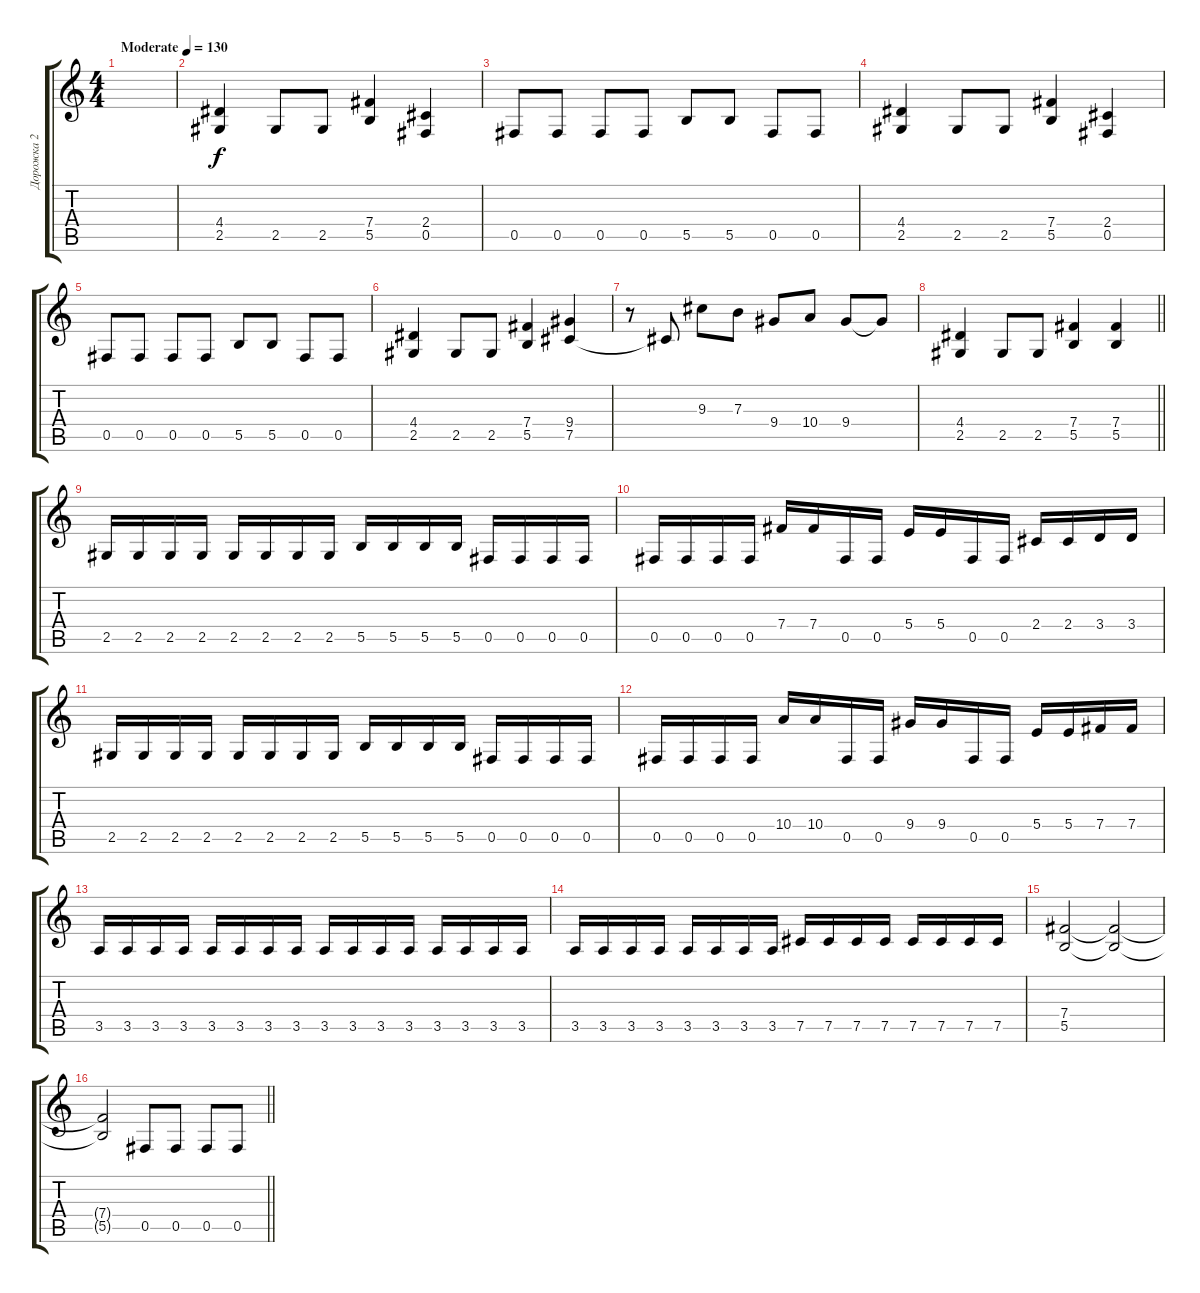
\track ("Дорожка 2" "Дорожка 2") {instrument distortionguitar}
\staff {score tabs}
\tuning (Db4 Ab3 E3 B2 Gb2 B1) {hide}
\ts (4 4)
\tempo (130 "Moderate")
\clef g2
\ks c
|
(4.4 2.5).4 2.5.8 2.5.8 (7.4 5.5).4 (2.4 0.5).4 |
0.5.8 0.5.8 0.5.8 0.5.8 5.5.8 5.5.8 0.5.8 0.5.8 |
(4.4 2.5).4 2.5.8 2.5.8 (7.4 5.5).4 (2.4 0.5).4 |
0.5.8 0.5.8 0.5.8 0.5.8 5.5.8 5.5.8 0.5.8 0.5.8 |
(4.4 2.5).4 2.5.8 2.5.8 (7.4 5.5).4 (9.4 7.5).4 |
r.8 7.5{t}.8 9.3.8 7.3.8 9.4.8 10.4.8 9.4.8 9.4{t}.8 |
\barLineRight lightlight
(4.4 2.5).4 2.5.8 2.5.8 (7.4 5.5).4 (7.4 5.5).4 |
\section ("" " ")
2.5.16 2.5.16 2.5.16 2.5.16 2.5.16 2.5.16 2.5.16 2.5.16 5.5.16 5.5.16 5.5.16 5.5.16 0.5.16 0.5.16 0.5.16 0.5.16 |
0.5.16 0.5.16 0.5.16 0.5.16 7.4.16 7.4.16 0.5.16 0.5.16 5.4.16 5.4.16 0.5.16 0.5.16 2.4.16 2.4.16 3.4.16 3.4.16 |
2.5.16 2.5.16 2.5.16 2.5.16 2.5.16 2.5.16 2.5.16 2.5.16 5.5.16 5.5.16 5.5.16 5.5.16 0.5.16 0.5.16 0.5.16 0.5.16 |
0.5.16 0.5.16 0.5.16 0.5.16 10.4.16 10.4.16 0.5.16 0.5.16 9.4.16 9.4.16 0.5.16 0.5.16 5.4.16 5.4.16 7.4.16 7.4.16 |
3.5.16 3.5.16 3.5.16 3.5.16 3.5.16 3.5.16 3.5.16 3.5.16 3.5.16 3.5.16 3.5.16 3.5.16 3.5.16 3.5.16 3.5.16 3.5.16 |
3.5.16 3.5.16 3.5.16 3.5.16 3.5.16 3.5.16 3.5.16 3.5.16 7.5.16 7.5.16 7.5.16 7.5.16 7.5.16 7.5.16 7.5.16 7.5.16 |
(7.4 5.5).2 (7.4{t} 5.5{t}).2 |
\barLineRight lightlight
(7.4{t} 5.5{t}).2 0.5.8 0.5.8 0.5.8 0.5.8
